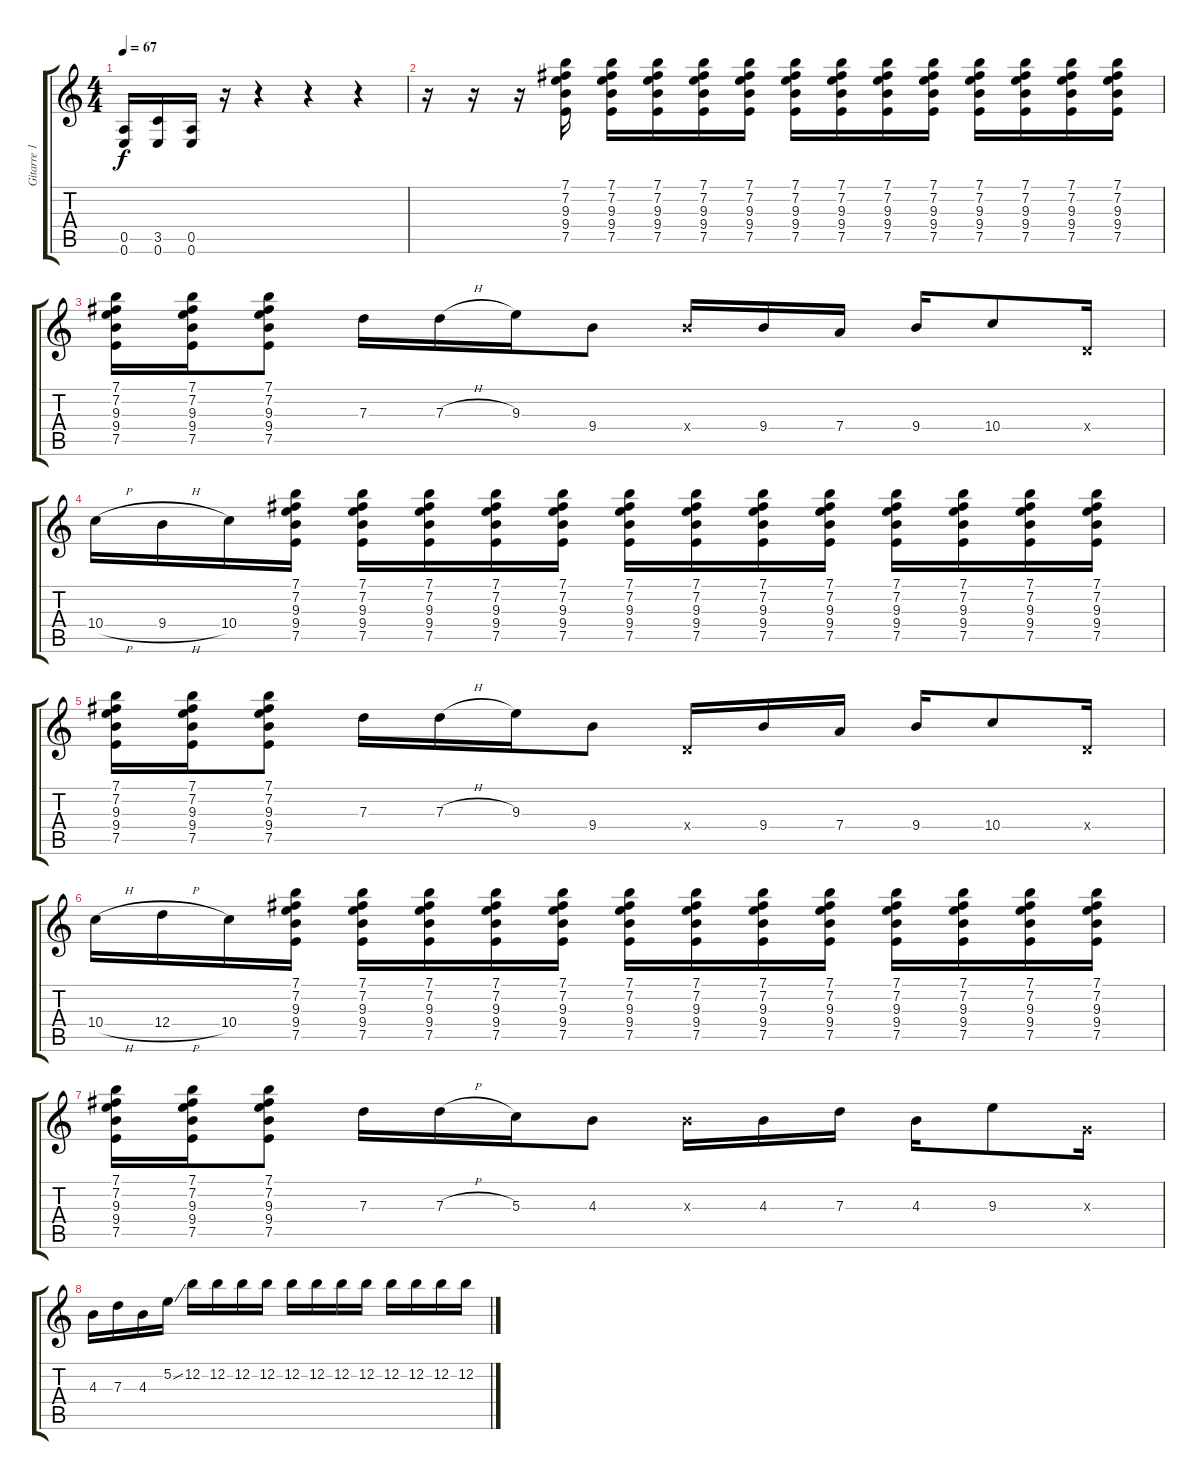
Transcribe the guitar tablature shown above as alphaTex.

\track ("Gitarre 1" "Gitarre 1") {instrument distortionguitar}
\staff {score tabs}
\tuning (E4 B3 G3 D3 A2 E2) {hide}
\ts (4 4)
\tempo 67
\clef g2
\ks c
(0.5 0.6).16{dy f} (3.5 0.6).16 (0.5 0.6).16 r.16 r.4 r.4 r.4 |
r.16 r.16 r.16 (7.1 7.2 9.3 9.4 7.5).16 (7.1 7.2 9.3 9.4 7.5).16 (7.1 7.2 9.3 9.4 7.5).16 (7.1 7.2 9.3 9.4 7.5).16 (7.1 7.2 9.3 9.4 7.5).16 (7.1 7.2 9.3 9.4 7.5).16 (7.1 7.2 9.3 9.4 7.5).16 (7.1 7.2 9.3 9.4 7.5).16 (7.1 7.2 9.3 9.4 7.5).16 (7.1 7.2 9.3 9.4 7.5).16 (7.1 7.2 9.3 9.4 7.5).16 (7.1 7.2 9.3 9.4 7.5).16 (7.1 7.2 9.3 9.4 7.5).16 |
(7.1 7.2 9.3 9.4 7.5).16 (7.1 7.2 9.3 9.4 7.5).16 (7.1 7.2 9.3 9.4 7.5).8 7.3.16 7.3{h}.16 9.3.16 9.4.8 9.4{x}.16 9.4.16 7.4.16 9.4.16 10.4.8 0.4{x}.16 |
10.4{h}.16 9.4{h}.16 10.4.16 (7.1 7.2 9.3 9.4 7.5).16 (7.1 7.2 9.3 9.4 7.5).16 (7.1 7.2 9.3 9.4 7.5).16 (7.1 7.2 9.3 9.4 7.5).16 (7.1 7.2 9.3 9.4 7.5).16 (7.1 7.2 9.3 9.4 7.5).16 (7.1 7.2 9.3 9.4 7.5).16 (7.1 7.2 9.3 9.4 7.5).16 (7.1 7.2 9.3 9.4 7.5).16 (7.1 7.2 9.3 9.4 7.5).16 (7.1 7.2 9.3 9.4 7.5).16 (7.1 7.2 9.3 9.4 7.5).16 (7.1 7.2 9.3 9.4 7.5).16 |
(7.1 7.2 9.3 9.4 7.5).16 (7.1 7.2 9.3 9.4 7.5).16 (7.1 7.2 9.3 9.4 7.5).8 7.3.16 7.3{h}.16 9.3.16 9.4.8 0.4{x}.16 9.4.16 7.4.16 9.4.16 10.4.8 0.4{x}.16 |
10.4{h}.16 12.4{h}.16 10.4.16 (7.1 7.2 9.3 9.4 7.5).16 (7.1 7.2 9.3 9.4 7.5).16 (7.1 7.2 9.3 9.4 7.5).16 (7.1 7.2 9.3 9.4 7.5).16 (7.1 7.2 9.3 9.4 7.5).16 (7.1 7.2 9.3 9.4 7.5).16 (7.1 7.2 9.3 9.4 7.5).16 (7.1 7.2 9.3 9.4 7.5).16 (7.1 7.2 9.3 9.4 7.5).16 (7.1 7.2 9.3 9.4 7.5).16 (7.1 7.2 9.3 9.4 7.5).16 (7.1 7.2 9.3 9.4 7.5).16 (7.1 7.2 9.3 9.4 7.5).16 |
(7.1 7.2 9.3 9.4 7.5).16 (7.1 7.2 9.3 9.4 7.5).16 (7.1 7.2 9.3 9.4 7.5).8 7.3.16 7.3{h}.16 5.3.16 4.3.8 4.3{x}.16 4.3.16 7.3.16 4.3.16 9.3.8 0.3{x}.16 |
4.3.16 7.3.16 4.3.16 5.2{ss}.16 12.2.16 12.2.16 12.2.16 12.2.16 12.2.16 12.2.16 12.2.16 12.2.16 12.2.16 12.2.16 12.2.16 12.2.16
